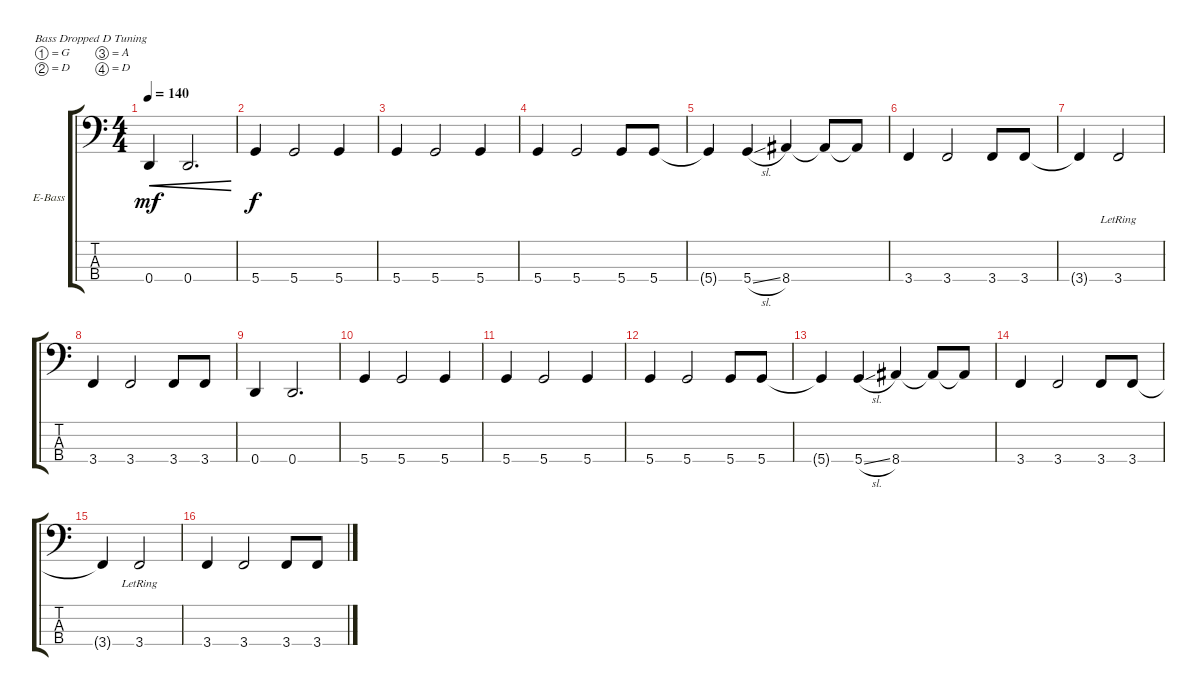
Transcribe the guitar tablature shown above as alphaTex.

\defaultSystemsLayout 4
\bracketExtendMode groupsimilarinstruments
\firstSystemTrackNameOrientation horizontal
\otherSystemsTrackNameOrientation horizontal
\track ("Electric Bass" "E-Bass") {instrument electricbassfinger}
\staff {score tabs}
\tuning (G2 D2 A1 D1)
\ts (4 4)
\tempo 140
\clef f4
\scale
0.333333
\ks c
0.4.4{cre dy mf} 0.4.2{d cre} |
\scale
0.333333 5.4.4{dy f} 5.4.2 5.4.4 |
\scale
0.333333 5.4.4 5.4.2 5.4.4 |
\scale
0.333333 5.4.4 5.4.2 5.4.8 5.4.8 |
\scale
0.333333 5.4{t}.4 5.4{sl}.4 8.4.4 8.4{t}.8 8.4{t}.8 |
\scale
0.333333 3.4.4 3.4.2 3.4.8 3.4.8 |
\scale
0.333333 3.4{t}.4 3.4{lr}.2 |
\scale
0.333333 3.4.4 3.4.2 3.4.8 3.4.8 |
\scale
0.333333 0.4.4 0.4.2{d} |
\scale
0.333333 5.4.4 5.4.2 5.4.4 |
\scale
0.333333 5.4.4 5.4.2 5.4.4 |
\scale
0.333333 5.4.4 5.4.2 5.4.8 5.4.8 |
\scale
0.333333 5.4{t}.4 5.4{sl}.4 8.4.4 8.4{t}.8 8.4{t}.8 |
\scale
0.333333 3.4.4 3.4.2 3.4.8 3.4.8 |
\scale
0.333333 3.4{t}.4 3.4{lr}.2 |
\scale
0.333333 3.4.4 3.4.2 3.4.8 3.4.8
